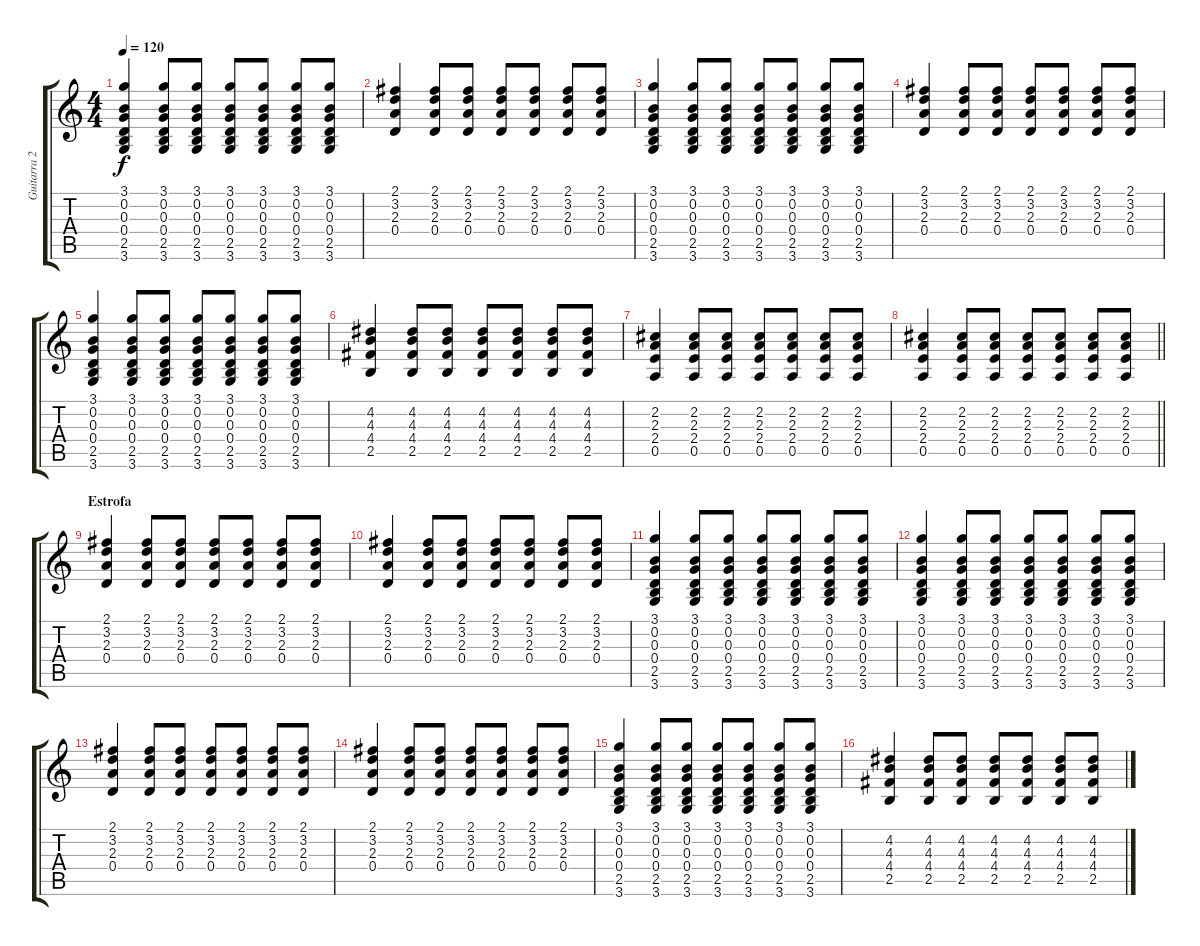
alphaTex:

\track ("Guitarra 2" "Guitarra 2") {instrument acousticguitarsteel}
\staff {score tabs}
\tuning (E4 B3 G3 D3 A2 E2) {hide}
\ts (4 4)
\tempo 120
\clef g2
\ks c
(3.1 0.2 0.3 0.4 2.5 3.6).4{dy f} (3.1 0.2 0.3 0.4 2.5 3.6).8 (3.1 0.2 0.3 0.4 2.5 3.6).8 (3.1 0.2 0.3 0.4 2.5 3.6).8 (3.1 0.2 0.3 0.4 2.5 3.6).8 (3.1 0.2 0.3 0.4 2.5 3.6).8 (3.1 0.2 0.3 0.4 2.5 3.6).8 |
(2.1 3.2 2.3 0.4).4 (2.1 3.2 2.3 0.4).8 (2.1 3.2 2.3 0.4).8 (2.1 3.2 2.3 0.4).8 (2.1 3.2 2.3 0.4).8 (2.1 3.2 2.3 0.4).8 (2.1 3.2 2.3 0.4).8 |
(3.1 0.2 0.3 0.4 2.5 3.6).4 (3.1 0.2 0.3 0.4 2.5 3.6).8 (3.1 0.2 0.3 0.4 2.5 3.6).8 (3.1 0.2 0.3 0.4 2.5 3.6).8 (3.1 0.2 0.3 0.4 2.5 3.6).8 (3.1 0.2 0.3 0.4 2.5 3.6).8 (3.1 0.2 0.3 0.4 2.5 3.6).8 |
(2.1 3.2 2.3 0.4).4 (2.1 3.2 2.3 0.4).8 (2.1 3.2 2.3 0.4).8 (2.1 3.2 2.3 0.4).8 (2.1 3.2 2.3 0.4).8 (2.1 3.2 2.3 0.4).8 (2.1 3.2 2.3 0.4).8 |
(3.1 0.2 0.3 0.4 2.5 3.6).4 (3.1 0.2 0.3 0.4 2.5 3.6).8 (3.1 0.2 0.3 0.4 2.5 3.6).8 (3.1 0.2 0.3 0.4 2.5 3.6).8 (3.1 0.2 0.3 0.4 2.5 3.6).8 (3.1 0.2 0.3 0.4 2.5 3.6).8 (3.1 0.2 0.3 0.4 2.5 3.6).8 |
(4.2 4.3 4.4 2.5).4 (4.2 4.3 4.4 2.5).8 (4.2 4.3 4.4 2.5).8 (4.2 4.3 4.4 2.5).8 (4.2 4.3 4.4 2.5).8 (4.2 4.3 4.4 2.5).8 (4.2 4.3 4.4 2.5).8 |
(2.2 2.3 2.4 0.5).4 (2.2 2.3 2.4 0.5).8 (2.2 2.3 2.4 0.5).8 (2.2 2.3 2.4 0.5).8 (2.2 2.3 2.4 0.5).8 (2.2 2.3 2.4 0.5).8 (2.2 2.3 2.4 0.5).8 |
\barLineRight lightlight
(2.2 2.3 2.4 0.5).4 (2.2 2.3 2.4 0.5).8 (2.2 2.3 2.4 0.5).8 (2.2 2.3 2.4 0.5).8 (2.2 2.3 2.4 0.5).8 (2.2 2.3 2.4 0.5).8 (2.2 2.3 2.4 0.5).8 |
\section ("" "Estrofa")
(2.1 3.2 2.3 0.4).4 (2.1 3.2 2.3 0.4).8 (2.1 3.2 2.3 0.4).8 (2.1 3.2 2.3 0.4).8 (2.1 3.2 2.3 0.4).8 (2.1 3.2 2.3 0.4).8 (2.1 3.2 2.3 0.4).8 |
(2.1 3.2 2.3 0.4).4 (2.1 3.2 2.3 0.4).8 (2.1 3.2 2.3 0.4).8 (2.1 3.2 2.3 0.4).8 (2.1 3.2 2.3 0.4).8 (2.1 3.2 2.3 0.4).8 (2.1 3.2 2.3 0.4).8 |
(3.1 0.2 0.3 0.4 2.5 3.6).4 (3.1 0.2 0.3 0.4 2.5 3.6).8 (3.1 0.2 0.3 0.4 2.5 3.6).8 (3.1 0.2 0.3 0.4 2.5 3.6).8 (3.1 0.2 0.3 0.4 2.5 3.6).8 (3.1 0.2 0.3 0.4 2.5 3.6).8 (3.1 0.2 0.3 0.4 2.5 3.6).8 |
(3.1 0.2 0.3 0.4 2.5 3.6).4 (3.1 0.2 0.3 0.4 2.5 3.6).8 (3.1 0.2 0.3 0.4 2.5 3.6).8 (3.1 0.2 0.3 0.4 2.5 3.6).8 (3.1 0.2 0.3 0.4 2.5 3.6).8 (3.1 0.2 0.3 0.4 2.5 3.6).8 (3.1 0.2 0.3 0.4 2.5 3.6).8 |
(2.1 3.2 2.3 0.4).4 (2.1 3.2 2.3 0.4).8 (2.1 3.2 2.3 0.4).8 (2.1 3.2 2.3 0.4).8 (2.1 3.2 2.3 0.4).8 (2.1 3.2 2.3 0.4).8 (2.1 3.2 2.3 0.4).8 |
(2.1 3.2 2.3 0.4).4 (2.1 3.2 2.3 0.4).8 (2.1 3.2 2.3 0.4).8 (2.1 3.2 2.3 0.4).8 (2.1 3.2 2.3 0.4).8 (2.1 3.2 2.3 0.4).8 (2.1 3.2 2.3 0.4).8 |
(3.1 0.2 0.3 0.4 2.5 3.6).4 (3.1 0.2 0.3 0.4 2.5 3.6).8 (3.1 0.2 0.3 0.4 2.5 3.6).8 (3.1 0.2 0.3 0.4 2.5 3.6).8 (3.1 0.2 0.3 0.4 2.5 3.6).8 (3.1 0.2 0.3 0.4 2.5 3.6).8 (3.1 0.2 0.3 0.4 2.5 3.6).8 |
(4.2 4.3 4.4 2.5).4 (4.2 4.3 4.4 2.5).8 (4.2 4.3 4.4 2.5).8 (4.2 4.3 4.4 2.5).8 (4.2 4.3 4.4 2.5).8 (4.2 4.3 4.4 2.5).8 (4.2 4.3 4.4 2.5).8
